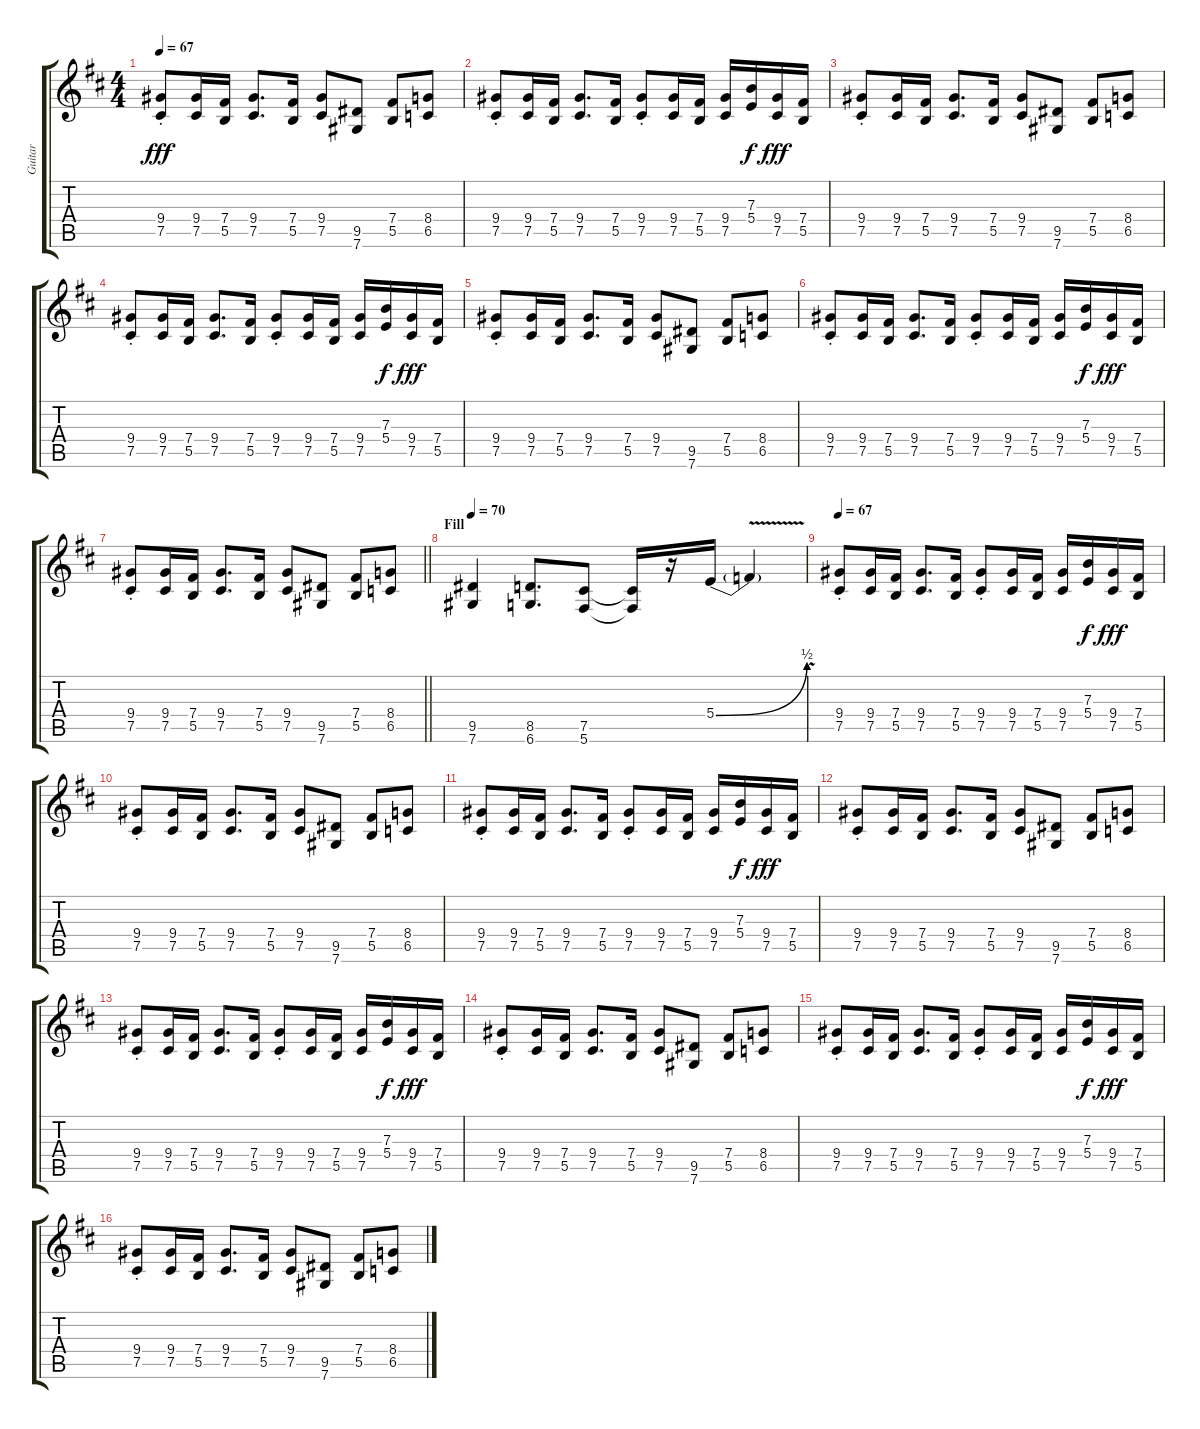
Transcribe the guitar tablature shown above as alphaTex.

\track ("Guitar" "Guitar") {instrument distortionguitar}
\staff {score tabs}
\tuning (Db4 Ab3 E3 B2 Gb2 Db2) {hide}
\ts (4 4)
\tempo 67
\clef g2
\ks d
(9.4{st} 7.5{st}).8{dy fff} (9.4 7.5).16 (7.4 5.5).16 (9.4 7.5).8{d} (7.4 5.5).16 (9.4 7.5).8 (9.5 7.6).8 (7.4 5.5).8 (8.4 6.5).8 |
(9.4{st} 7.5{st}).8 (9.4 7.5).16 (7.4 5.5).16 (9.4 7.5).8{d} (7.4 5.5).16 (9.4{st} 7.5{st}).8 (9.4 7.5).16 (7.4 5.5).16 (9.4 7.5).16 (7.3 5.4).16{dy f} (9.4 7.5).16{dy fff} (7.4 5.5).16 |
(9.4{st} 7.5{st}).8 (9.4 7.5).16 (7.4 5.5).16 (9.4 7.5).8{d} (7.4 5.5).16 (9.4 7.5).8 (9.5 7.6).8 (7.4 5.5).8 (8.4 6.5).8 |
(9.4{st} 7.5{st}).8 (9.4 7.5).16 (7.4 5.5).16 (9.4 7.5).8{d} (7.4 5.5).16 (9.4{st} 7.5{st}).8 (9.4 7.5).16 (7.4 5.5).16 (9.4 7.5).16 (7.3 5.4).16{dy f} (9.4 7.5).16{dy fff} (7.4 5.5).16 |
(9.4{st} 7.5{st}).8 (9.4 7.5).16 (7.4 5.5).16 (9.4 7.5).8{d} (7.4 5.5).16 (9.4 7.5).8 (9.5 7.6).8 (7.4 5.5).8 (8.4 6.5).8 |
(9.4{st} 7.5{st}).8 (9.4 7.5).16 (7.4 5.5).16 (9.4 7.5).8{d} (7.4 5.5).16 (9.4{st} 7.5{st}).8 (9.4 7.5).16 (7.4 5.5).16 (9.4 7.5).16 (7.3 5.4).16{dy f} (9.4 7.5).16{dy fff} (7.4 5.5).16 |
\barLineRight lightlight
(9.4{st} 7.5{st}).8 (9.4 7.5).16 (7.4 5.5).16 (9.4 7.5).8{d} (7.4 5.5).16 (9.4 7.5).8 (9.5 7.6).8 (7.4 5.5).8 (8.4 6.5).8 |
\section ("" "Fill")
\tempo 70
(9.5 7.6).4 (8.5 6.6).8{d} (7.5 5.6).8 (7.5{t} 5.6{t}).16 r.16 5.4{be (bend 0 0 60 2)}.16 5.4{v t}.4 |
\tempo 67
(9.4{st} 7.5{st}).8 (9.4 7.5).16 (7.4 5.5).16 (9.4 7.5).8{d} (7.4 5.5).16 (9.4{st} 7.5{st}).8 (9.4 7.5).16 (7.4 5.5).16 (9.4 7.5).16 (7.3 5.4).16{dy f} (9.4 7.5).16{dy fff} (7.4 5.5).16 |
(9.4{st} 7.5{st}).8 (9.4 7.5).16 (7.4 5.5).16 (9.4 7.5).8{d} (7.4 5.5).16 (9.4 7.5).8 (9.5 7.6).8 (7.4 5.5).8 (8.4 6.5).8 |
(9.4{st} 7.5{st}).8 (9.4 7.5).16 (7.4 5.5).16 (9.4 7.5).8{d} (7.4 5.5).16 (9.4{st} 7.5{st}).8 (9.4 7.5).16 (7.4 5.5).16 (9.4 7.5).16 (7.3 5.4).16{dy f} (9.4 7.5).16{dy fff} (7.4 5.5).16 |
(9.4{st} 7.5{st}).8 (9.4 7.5).16 (7.4 5.5).16 (9.4 7.5).8{d} (7.4 5.5).16 (9.4 7.5).8 (9.5 7.6).8 (7.4 5.5).8 (8.4 6.5).8 |
(9.4{st} 7.5{st}).8 (9.4 7.5).16 (7.4 5.5).16 (9.4 7.5).8{d} (7.4 5.5).16 (9.4{st} 7.5{st}).8 (9.4 7.5).16 (7.4 5.5).16 (9.4 7.5).16 (7.3 5.4).16{dy f} (9.4 7.5).16{dy fff} (7.4 5.5).16 |
(9.4{st} 7.5{st}).8 (9.4 7.5).16 (7.4 5.5).16 (9.4 7.5).8{d} (7.4 5.5).16 (9.4 7.5).8 (9.5 7.6).8 (7.4 5.5).8 (8.4 6.5).8 |
(9.4{st} 7.5{st}).8 (9.4 7.5).16 (7.4 5.5).16 (9.4 7.5).8{d} (7.4 5.5).16 (9.4{st} 7.5{st}).8 (9.4 7.5).16 (7.4 5.5).16 (9.4 7.5).16 (7.3 5.4).16{dy f} (9.4 7.5).16{dy fff} (7.4 5.5).16 |
(9.4{st} 7.5{st}).8 (9.4 7.5).16 (7.4 5.5).16 (9.4 7.5).8{d} (7.4 5.5).16 (9.4 7.5).8 (9.5 7.6).8 (7.4 5.5).8 (8.4 6.5).8
